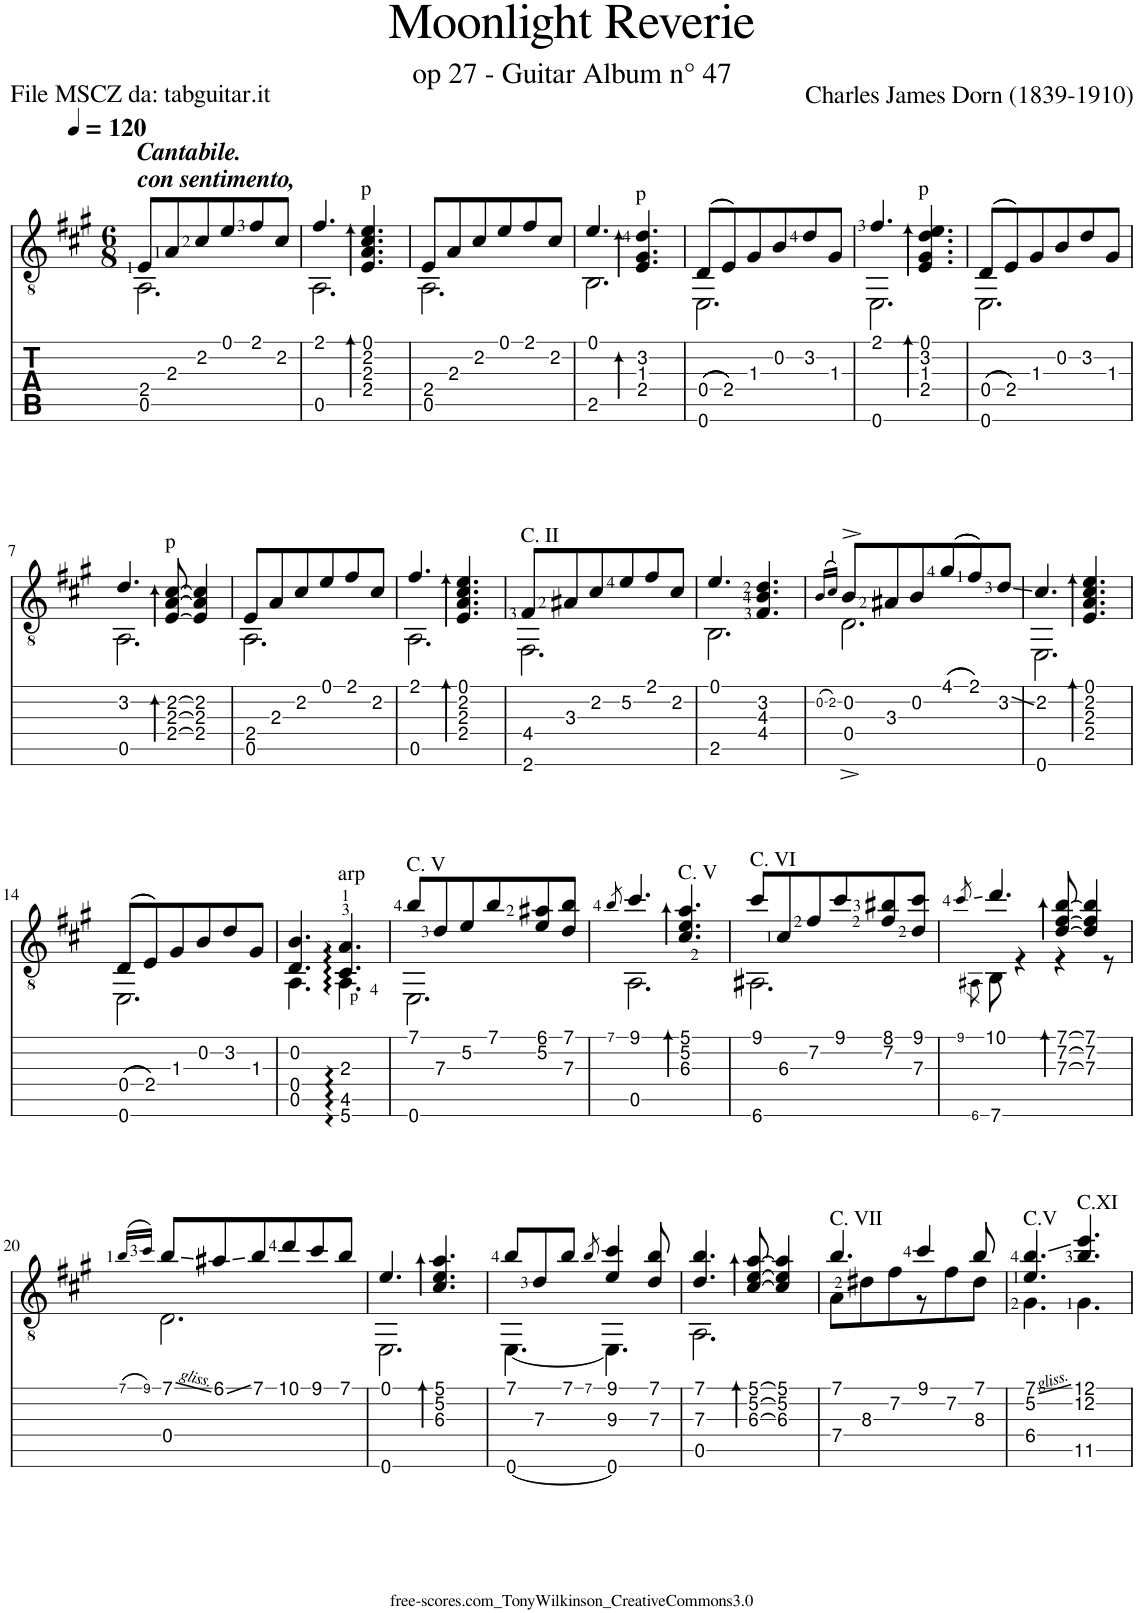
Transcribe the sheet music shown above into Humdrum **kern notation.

**kern	**kern
*part1	*part1
*staff2	*staff1
*I"Guitar	*
*I'Guit.	*
*stria6	*
*	*clefGv2
*k[f#c#g#]	*k[f#c#g#]
*M6/8	*M6/8
*MM120	*MM120
=	=
*^	*^
!	!	!LO:TX:a:Bi:t=Cantabile.	!
!	!	!LO:TX:a:t=con sentimento,	!
8EL	2.AA	8E/L	2.AA\
8A	.	8A/	.
8c#J	.	8c#/	.
8eL	.	8e/	.
8f#	.	8f#/	.
8c#J	.	8c#/J	.
=1	=1	=1	=1
4.f#	2.AA	4.f#/	2.AA\
!	!	!LO:TX:a:t=p	!
4.E 4.A 4.c# 4.e	.	4.E/ 4.A/ 4.c#/ 4.e/	.
=2	=2	=2	=2
8EL	2.AA	8E/L	2.AA\
8A	.	8A/	.
8c#J	.	8c#/	.
8eL	.	8e/	.
8f#	.	8f#/	.
8c#J	.	8c#/J	.
=3	=3	=3	=3
4.e	2.BB	4.e/	2.BB\
!	!	!LO:TX:a:t=p	!
4.E 4.G# 4.d	.	4.E/ 4.G#/ 4.d/	.
=4	=4	=4	=4
8DL	2.EE	((8D/L	2.EE\
8E	.	8E/))	.
8G#J	.	8G#/	.
8BL	.	8B/	.
8d	.	8d/	.
8G#J	.	8G#/J	.
=5	=5	=5	=5
4.f#	2.EE	4.f#/	2.EE\
!	!	!LO:TX:a:t=p	!
4.E 4.G# 4.d 4.e	.	4.E/ 4.G#/ 4.d/ 4.e/	.
=6	=6	=6	=6
8DL	2.EE	((8D/L	2.EE\
8E	.	8E/))	.
8G#J	.	8G#/	.
8BL	.	8B/	.
8d	.	8d/	.
8G#J	.	8G#/J	.
!!LO:LB:g=z	!!
=7	=7	=7	=7
4.d	2.AA	4.d/	2.AA\
!	!	!LO:TX:a:t=p	!
[8E [8A [8c#	.	[8E/ [8A/ [8c#/	.
4E] 4A] 4c#]	.	4E/] 4A/] 4c#/]	.
=8	=8	=8	=8
8EL	2.AA	8E/L	2.AA\
8A	.	8A/	.
8c#J	.	8c#/	.
8eL	.	8e/	.
8f#	.	8f#/	.
8c#J	.	8c#/J	.
=9	=9	=9	=9
4.f#	2.AA	4.f#/	2.AA\
4.E 4.A 4.c# 4.e	.	4.E/ 4.A/ 4.c#/ 4.e/	.
=10	=10	=10	=10
!	!	!LO:TX:a:t=C. II	!
8F#L	2.FF#	8F#/L	2.FF#\
8A#X	.	8A#X/	.
8c#J	.	8c#/	.
8eL	.	8e/	.
8f#	.	8f#/	.
8c#J	.	8c#/J	.
=11	=11	=11	=11
4.e	2.BB	4.e/	2.BB\
4.F# 4.B 4.d	.	4.F#/ 4.B/ 4.d/	.
=12	=12	=12	=12
qB	.	(16qB/LL	.
qc#	.	16qc#/JJ)	.
8B^L	2.D	8B^/L	2.D\
8A#X	.	8A#X/	.
8BJ	.	8B/	.
8g#L	.	((8g#/	.
8f#	.	8f#/))	.
8dJ	.	8d/J	.
=13	=13	=13	=13
4.c#	2.EE	4.c#/	2.EE\
4.E 4.A 4.c# 4.e	.	4.E/ 4.A/ 4.c#/ 4.e/	.
!!LO:LB:g=z	!!
=14	=14	=14	=14
8DL	2.EE	((8D/L	2.EE\
8E	.	8E/))	.
8G#J	.	8G#/	.
8BL	.	8B/	.
8d	.	8d/	.
8G#J	.	8G#/J	.
=15	=15	=15	=15
4.D 4.B	4.AA	4.D/ 4.B/	4.AA\
!	!	!LO:TX:a:t=arp	!
4.C#: 4.A:	4.AA:	4.C#/ 4.A/	4.AA\
=16	=16	=16	=16
!	!	!LO:TX:a:t=C. V	!
8bL	2.EE	8b/L	2.EE\
8d	.	8d/	.
8eJ	.	8e/	.
8bL	.	8b/	.
8e\ 8a#X\	.	8e/ 8a#X/	.
8d\ 8b\J	.	8d/ 8b/J	.
=17	=17	=17	=17
qb	.	8qb/	.
4.cc#	2.AA	4.cc#/	2.AA\
!	!	!LO:TX:a:t=C. V	!
4.c# 4.e 4.a	.	4.c#/ 4.e/ 4.a/	.
=18	=18	=18	=18
!	!	!LO:TX:a:t=C. VI	!
8cc#L	2.AA#	8cc#/L	2.AA#X\
8c#	.	8c#/	.
8f#J	.	8f#/	.
8cc#L	.	8cc#/	.
8f#\ 8b#X\	.	8f#/ 8b#X/	.
8d\ 8cc#X\J	.	8d/ 8cc#/J	.
=19	=19	=19	=19
qcc#	qAA#	8qcc#/	8qAA#X\
4.dd	8BB	4.dd/	8BB\
.	4r	.	4r
[8d [8f# [8b	4r	[8d/ [8f#/ [8b/	4r
4d] 4f#] 4b]	.	4d/] 4f#/] 4b/]	.
.	8r	.	8r
!!LO:LB:g=z	!!
=20	=20	=20	=20
qb	.	(16qb/LL	.
qcc#	.	16qcc#/JJ)	.
8bL	2.D	8b/L	2.D\
8a#X	.	8a#X/	.
8bJ	.	8b/	.
8ddL	.	8dd/	.
8cc#	.	8cc#/	.
8bJ	.	8b/J	.
=21	=21	=21	=21
4.e	2.EE	4.e/	2.EE\
4.c# 4.e 4.a	.	4.c#/ 4.e/ 4.a/	.
=22	=22	=22	=22
8bL	[4.EE	8b/L	[4.EE\
8d	.	8d/	.
8bJ	.	8b/J	.
qb	.	8qb/	.
4e 4cc#	4.EE]	4e/ 4cc#/	4.EE\]
8d 8b	.	8d/ 8b/	.
=23	=23	=23	=23
4.d 4.b	2.AA	4.d/ 4.b/	2.AA\
[8c# [8e [8a	.	[8c#/ [8e/ [8a/	.
4c#] 4e] 4a]	.	4c#/] 4e/] 4a/]	.
=24	=24	=24	=24
!	!	!LO:TX:a:t=C. VII	!
4.b	8AL	4.b/	8A\L
.	8d#	.	8d#X\
.	8f#J	.	8f#\
4cc#	8r	4cc#/	8r
.	8f#L	.	8f#\
8b	8d#J	8b/	8d#\J
=25	=25	=25	=25
!	!	!LO:TX:a:t=C.V	!
4.e 4.b	4.G#	4.e/ 4.b/	4.G#\
!	!	!LO:TX:a:t=C.XI	!
4.b 4.ee	4.G#	4.b/ 4.ee/	4.G#\
*v	*v	*	*
*	*v	*v
=	=
*-	*-
